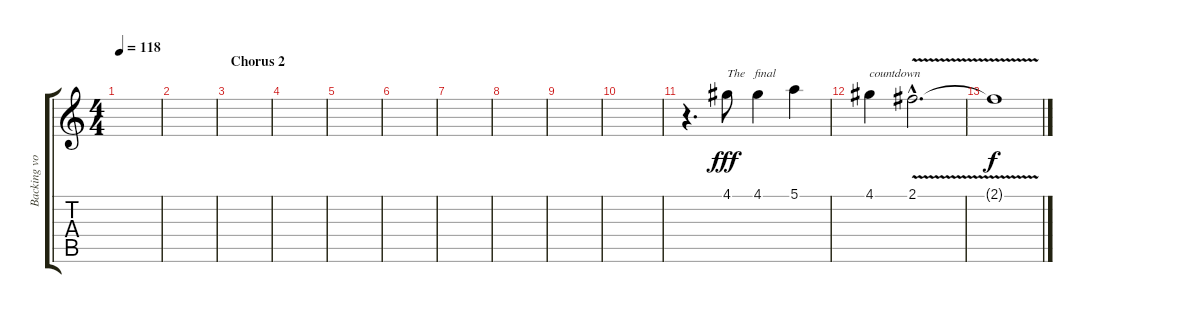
\track ("Backing vocal" "Backing vo") {instrument distortionguitar}
\staff {score tabs}
\tuning (E4 B3 G3 D3 A2 E2) {hide}
\ts (4 4)
\tempo 118
\clef g2
\ks c
|
|
\section ("" "Chorus 2")
|
|
|
|
|
|
|
|
r.4{d volume 16 balance 16 instrument pad3polysynth} 4.1.8{txt "The   final" dy fff} 4.1.4 5.1.4 |
4.1.4{txt "countdown" volume 9} 2.1{v hac}.2{d} |
2.1{t}.1{dy f}
